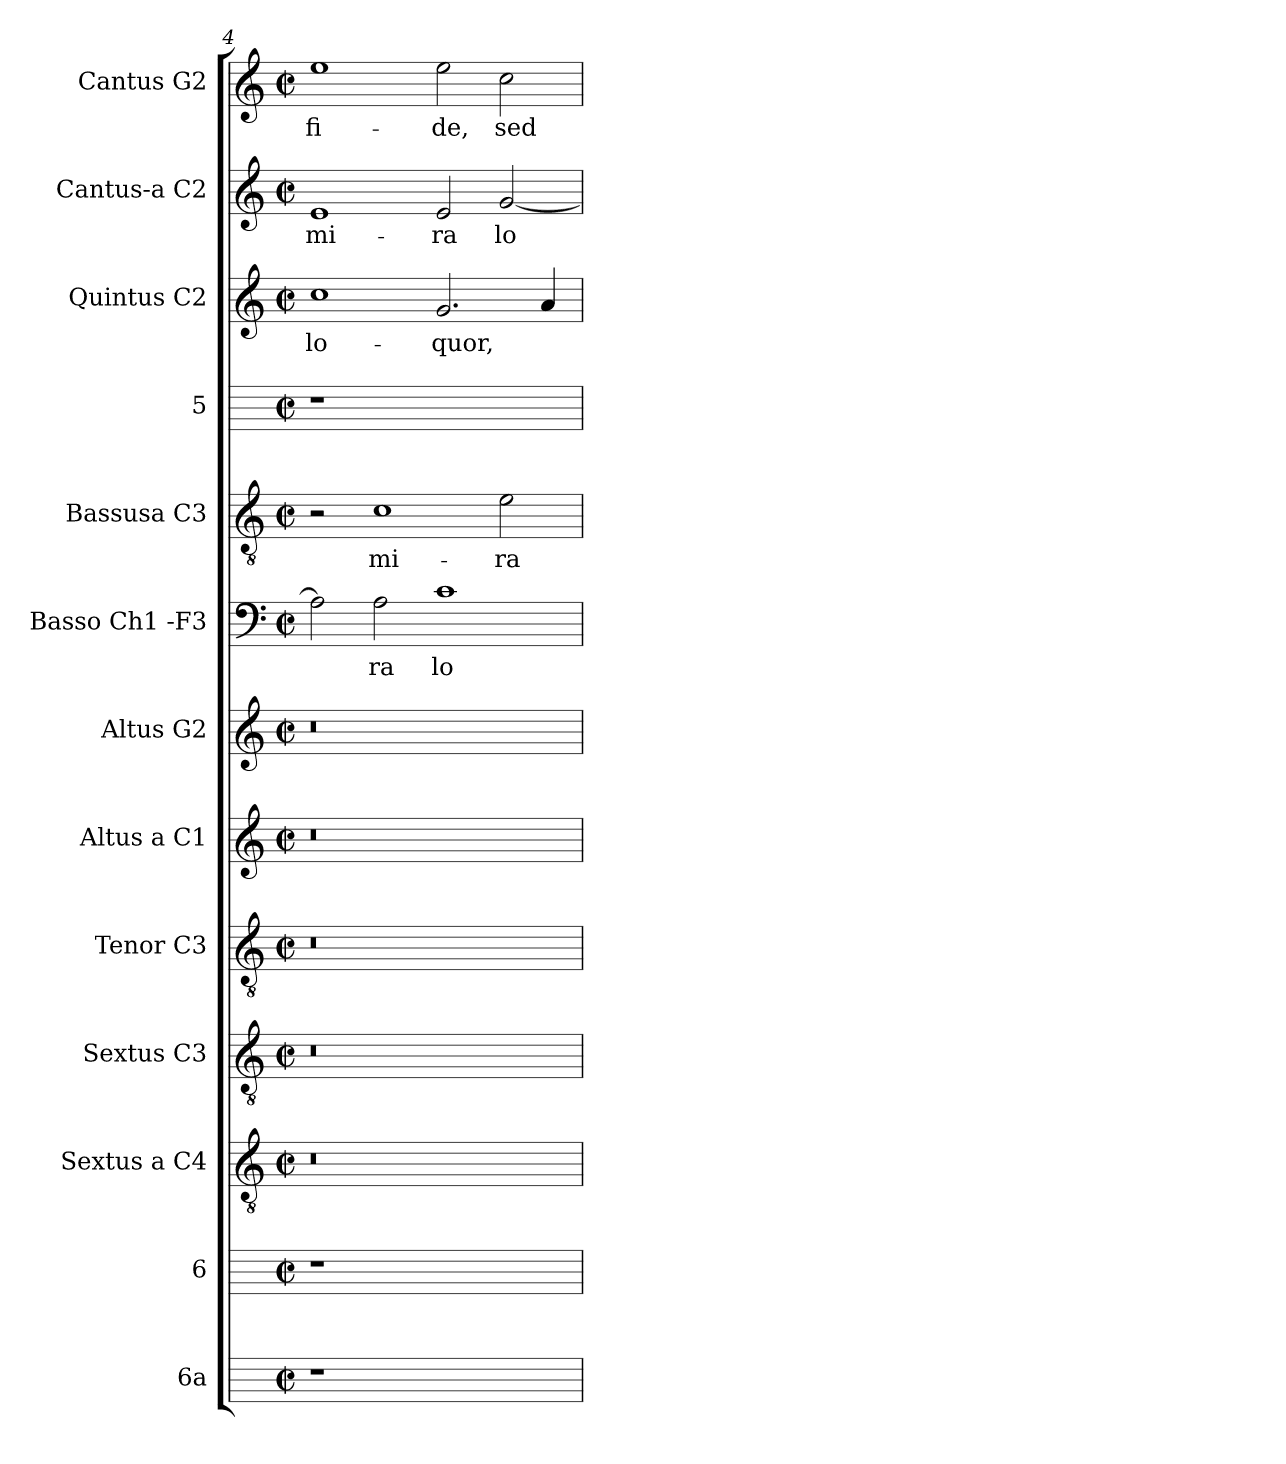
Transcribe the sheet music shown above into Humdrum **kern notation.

**kern	**kern	**kern	**kern	**kern	**kern	**kern	**kern	**text	**kern	**text	**kern	**kern	**text	**kern	**text	**kern	**text
*part13	*part12	*part11	*part10	*part9	*part8	*part7	*part6	*part6	*part5	*part5	*part4	*part3	*part3	*part2	*part2	*part1	*part1
*staff13	*staff12	*staff11	*staff10	*staff9	*staff8	*staff7	*staff6	*staff6	*staff5	*staff5	*staff4	*staff3	*staff3	*staff2	*staff2	*staff1	*staff1
*I"6a	*I"6	*I"Sextus a  C4	*I"Sextus  C3	*I"Tenor  C3	*I"Altus a  C1	*I"Altus  G2	*I"Basso  Ch1 -F3	*	*I"Bassusa  C3	*	*I"5	*I"Quintus  C2	*	*I"Cantus-a  C2	*	*I"Cantus  G2	*
*I'6a	*	*	*	*I'T	*I'Aa	*I'A	*I'B	*	*I'Ba	*	*	*	*	*I'Ca	*	*I'C	*
*	*	*clefGv2	*clefGv2	*clefGv2	*clefG2	*clefG2	*clefF4	*	*clefGv2	*	*	*clefG2	*	*clefG2	*	*clefG2	*
*k[]	*k[]	*k[]	*k[]	*k[]	*k[]	*k[]	*k[]	*	*k[]	*	*k[]	*k[]	*	*k[]	*	*k[]	*
*C:	*C:	*C:	*C:	*C:	*C:	*C:	*C:	*	*C:	*	*C:	*C:	*	*C:	*	*C:	*
*M2/2	*M2/2	*M2/2	*M2/2	*M2/2	*M2/2	*M2/2	*M2/2	*	*M2/2	*	*M2/2	*M2/2	*	*M2/2	*	*M2/2	*
*met(c|)	*met(c|)	*met(c|)	*met(c|)	*met(c|)	*met(c|)	*met(c|)	*met(c|)	*	*met(c|)	*	*met(c|)	*met(c|)	*	*met(c|)	*	*met(c|)	*
=4	=4	=4	=4	=4	=4	=4	=4	=4	=4	=4	=4	=4	=4	=4	=4	=4	=4
!	!	!	!	!	!	!	!	!LO:LY:b:cj	!	!	!	!	!LO:LY:b:cj	!	!LO:LY:b:cj	!	!LO:LY:b:cj
1r	1r	0r	0r	0r	0r	0r	2A\]	--	2r	.	1r	1cc	lo-	1e	mi-	1ee	fi-
!	!	!	!	!	!	!	!	!LO:LY:b:cj	!	!LO:LY:b:cj	!	!	!	!	!	!	!
.	.	.	.	.	.	.	2A\	-ra	1c	mi-	.	.	.	.	.	.	.
!	!	!	!	!	!	!	!	!LO:LY:b:cj	!	!	!	!	!LO:LY:b:cj	!	!LO:LY:b:cj	!	!LO:LY:b:cj
1ryy	1ryy	.	.	.	.	.	1c	lo-	.	.	1ryy	2.g/	-quor,	2e/	-ra	2ee\	-de,
!	!	!	!	!	!	!	!	!	!	!LO:LY:b:cj	!	!	!	!	!LO:LY:b:cj	!	!LO:LY:b:cj
.	.	.	.	.	.	.	.	.	2e\	-ra	.	.	.	[<2g/	lo-	2cc\	sed
!	!	!	!	!	!	!	!	!	!	!	!	!	!LO:LY:b:cj	!	!	!	!
.	.	.	.	.	.	.	.	.	.	.	.	4a/	.	.	.	.	.
=	=	=	=	=	=	=	=	=	=	=	=	=	=	=	=	=	=
*-	*-	*-	*-	*-	*-	*-	*-	*-	*-	*-	*-	*-	*-	*-	*-	*-	*-
